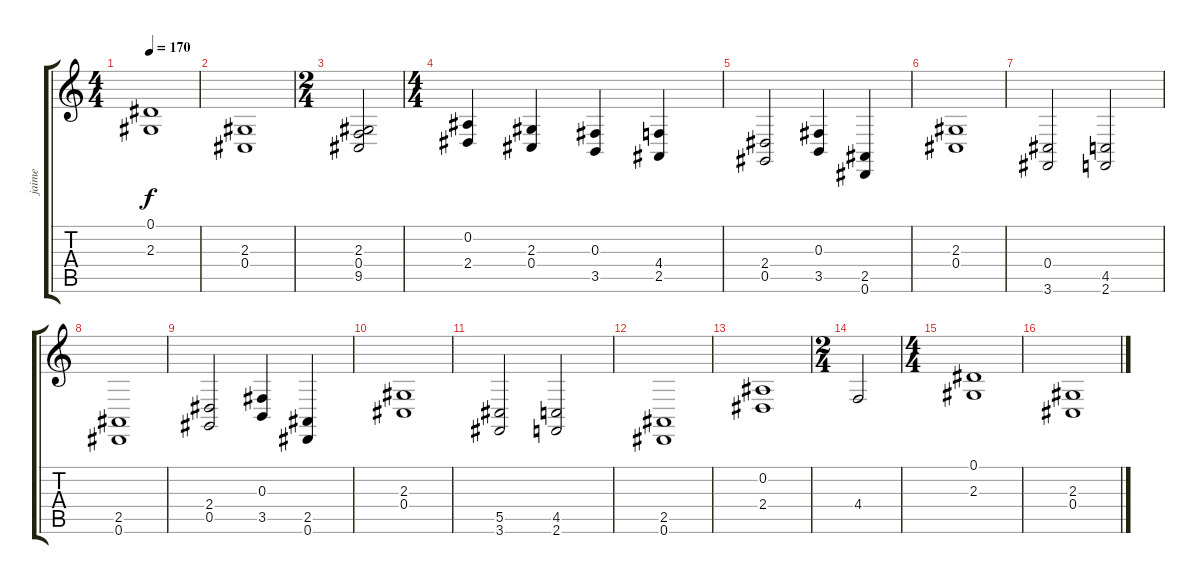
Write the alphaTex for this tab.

\track ("jaime" "jaime") {instrument churchorgan}
\staff {score tabs}
\tuning (Eb4 Bb3 Gb3 Db3 Ab2 Eb2) {hide}
\ts (4 4)
\tempo 170
\clef g2
\ks c
(0.1 2.3).1{dy f} |
(2.3 0.4).1 |
\ts (2 4)
(2.3 0.4 9.5).2 |
\ts (4 4)
(0.2 2.4).4 (2.3 0.4).4 (0.3 3.5).4 (4.4 2.5).4 |
(2.4 0.5).2 (0.3 3.5).4 (2.5 0.6).4 |
(2.3 0.4).1 |
(0.4 3.6).2 (4.5 2.6).2 |
(2.5 0.6).1 |
(2.4 0.5).2 (0.3 3.5).4 (2.5 0.6).4 |
(2.3 0.4).1 |
(5.5 3.6).2 (4.5 2.6).2 |
(2.5 0.6).1 |
(0.2 2.4).1 |
\ts (2 4)
4.4.2 |
\ts (4 4)
(0.1 2.3).1 |
(2.3 0.4).1
